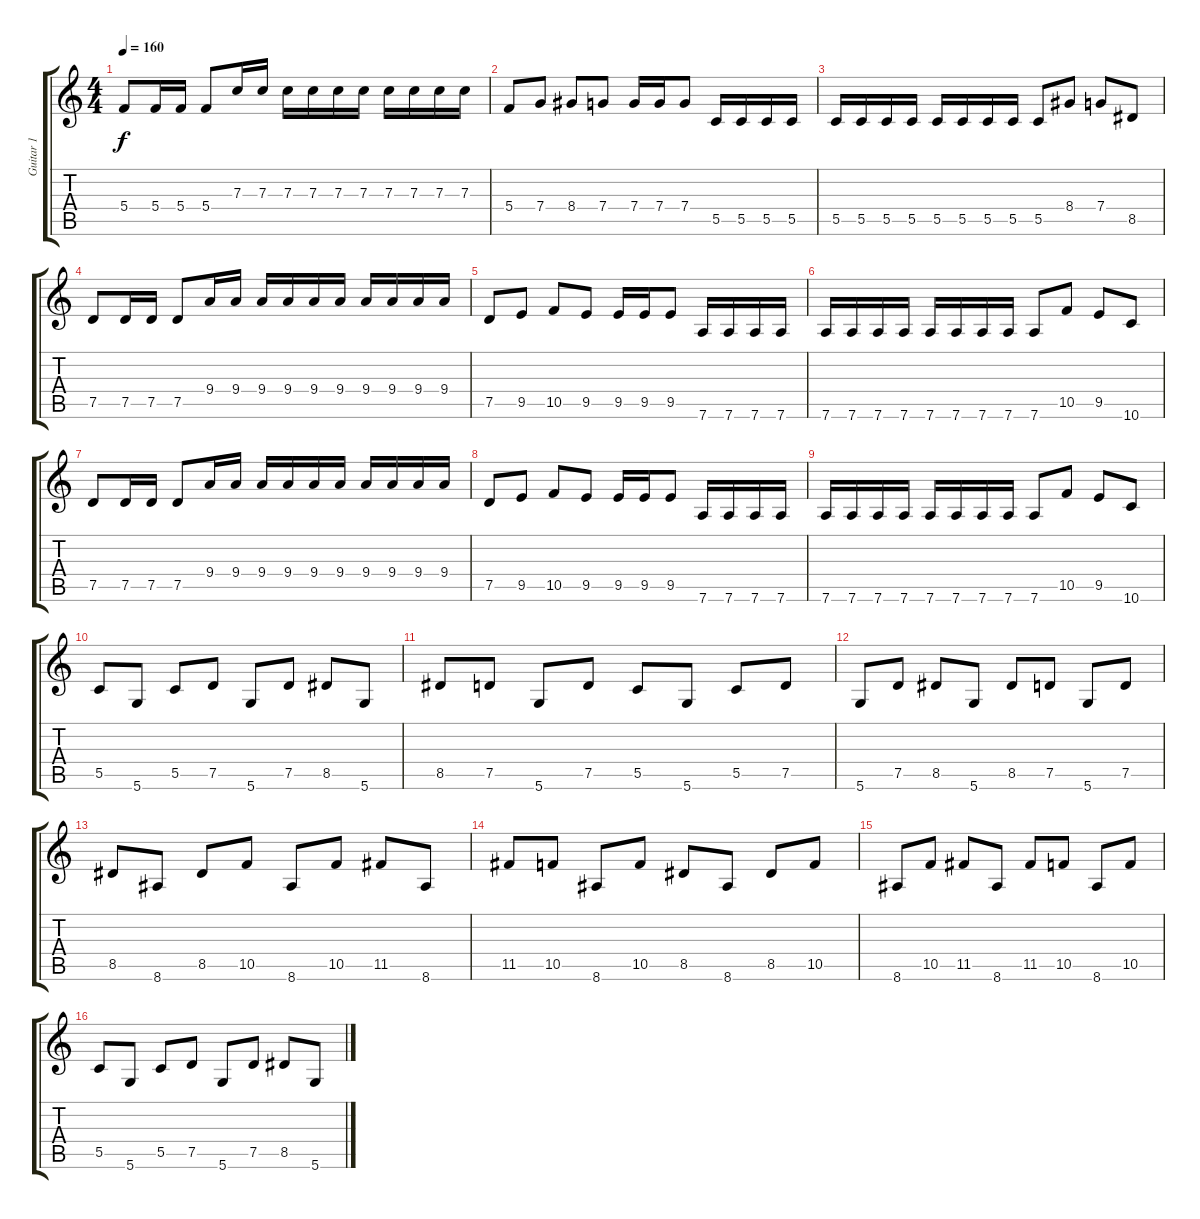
\track ("Guitar 1" "Guitar 1") {instrument distortionguitar}
\staff {score tabs}
\tuning (D4 A3 F3 C3 G2 D2) {hide}
\ts (4 4)
\tempo 160
\clef g2
\ks c
5.4.8{dy f} 5.4.16 5.4.16 5.4.8 7.3.16 7.3.16 7.3.16 7.3.16 7.3.16 7.3.16 7.3.16 7.3.16 7.3.16 7.3.16 |
5.4.8 7.4.8 8.4.8 7.4.8 7.4.16 7.4.16 7.4.8 5.5.16 5.5.16 5.5.16 5.5.16 |
5.5.16 5.5.16 5.5.16 5.5.16 5.5.16 5.5.16 5.5.16 5.5.16 5.5.8 8.4.8 7.4.8 8.5.8 |
7.5.8 7.5.16 7.5.16 7.5.8 9.4.16 9.4.16 9.4.16 9.4.16 9.4.16 9.4.16 9.4.16 9.4.16 9.4.16 9.4.16 |
7.5.8 9.5.8 10.5.8 9.5.8 9.5.16 9.5.16 9.5.8 7.6.16 7.6.16 7.6.16 7.6.16 |
7.6.16 7.6.16 7.6.16 7.6.16 7.6.16 7.6.16 7.6.16 7.6.16 7.6.8 10.5.8 9.5.8 10.6.8 |
7.5.8 7.5.16 7.5.16 7.5.8 9.4.16 9.4.16 9.4.16 9.4.16 9.4.16 9.4.16 9.4.16 9.4.16 9.4.16 9.4.16 |
7.5.8 9.5.8 10.5.8 9.5.8 9.5.16 9.5.16 9.5.8 7.6.16 7.6.16 7.6.16 7.6.16 |
7.6.16 7.6.16 7.6.16 7.6.16 7.6.16 7.6.16 7.6.16 7.6.16 7.6.8 10.5.8 9.5.8 10.6.8 |
5.5.8 5.6.8 5.5.8 7.5.8 5.6.8 7.5.8 8.5.8 5.6.8 |
8.5.8 7.5.8 5.6.8 7.5.8 5.5.8 5.6.8 5.5.8 7.5.8 |
5.6.8 7.5.8 8.5.8 5.6.8 8.5.8 7.5.8 5.6.8 7.5.8 |
8.5.8 8.6.8 8.5.8 10.5.8 8.6.8 10.5.8 11.5.8 8.6.8 |
11.5.8 10.5.8 8.6.8 10.5.8 8.5.8 8.6.8 8.5.8 10.5.8 |
8.6.8 10.5.8 11.5.8 8.6.8 11.5.8 10.5.8 8.6.8 10.5.8 |
5.5.8 5.6.8 5.5.8 7.5.8 5.6.8 7.5.8 8.5.8 5.6.8
